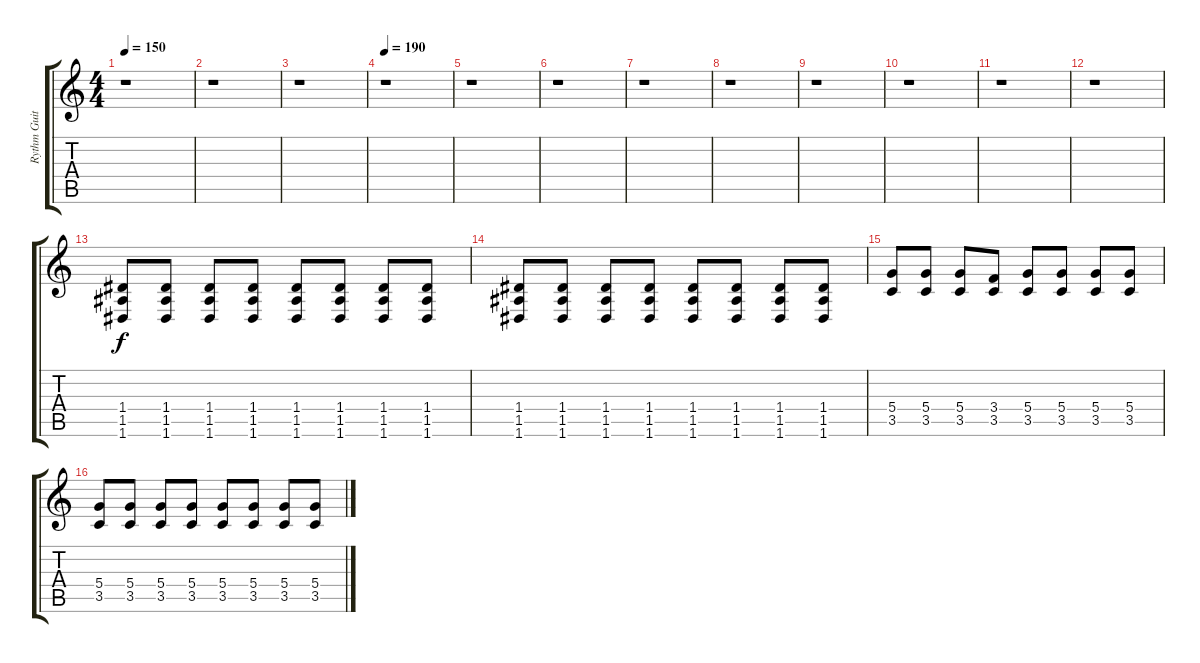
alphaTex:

\track ("Rythm Guitar" "Rythm Guit") {instrument distortionguitar}
\staff {score tabs}
\tuning (E4 B3 G3 D3 A2 D2) {hide}
\ts (4 4)
\tempo 150
\clef g2
\ks c
r.1{dy f} |
r.1 |
r.1 |
\tempo 190
r.1 |
r.1 |
r.1 |
r.1 |
r.1 |
r.1 |
r.1 |
r.1 |
r.1 |
(1.4 1.5 1.6).8 (1.4 1.5 1.6).8 (1.4 1.5 1.6).8 (1.4 1.5 1.6).8 (1.4 1.5 1.6).8 (1.4 1.5 1.6).8 (1.4 1.5 1.6).8 (1.4 1.5 1.6).8 |
(1.4 1.5 1.6).8 (1.4 1.5 1.6).8 (1.4 1.5 1.6).8 (1.4 1.5 1.6).8 (1.4 1.5 1.6).8 (1.4 1.5 1.6).8 (1.4 1.5 1.6).8 (1.4 1.5 1.6).8 |
(5.4 3.5).8 (5.4 3.5).8 (5.4 3.5).8 (3.4 3.5).8 (5.4 3.5).8 (5.4 3.5).8 (5.4 3.5).8 (5.4 3.5).8 |
(5.4 3.5).8 (5.4 3.5).8 (5.4 3.5).8 (5.4 3.5).8 (5.4 3.5).8 (5.4 3.5).8 (5.4 3.5).8 (5.4 3.5).8
